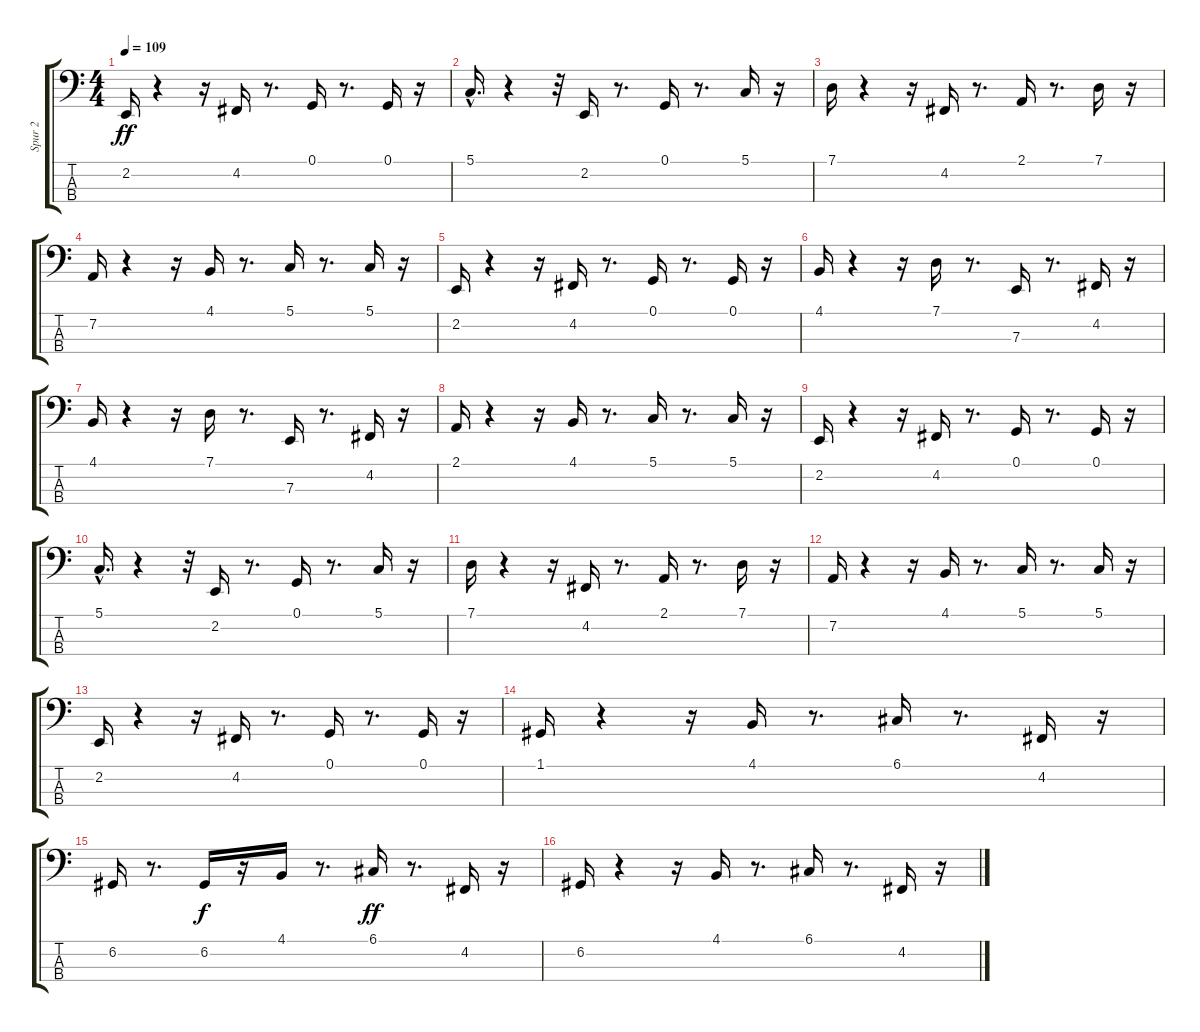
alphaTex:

\track ("Spur 2" "Spur 2") {instrument acousticgrandpiano}
\staff {score tabs}
\tuning (G2 D2 A1 E1) {hide}
\ts (4 4)
\tempo 109
\clef f4
\ks c
2.2.16{dy ff} r.4 r.16 4.2.16 r.8{d} 0.1.16 r.8{d} 0.1.16 r.16 |
5.1{hac}.16{d} r.4 r.32 2.2.16 r.8{d} 0.1.16 r.8{d} 5.1.16 r.16 |
7.1.16 r.4 r.16 4.2.16 r.8{d} 2.1.16 r.8{d} 7.1.16 r.16 |
7.2.16 r.4 r.16 4.1.16 r.8{d} 5.1.16 r.8{d} 5.1.16 r.16 |
2.2.16 r.4 r.16 4.2.16 r.8{d} 0.1.16 r.8{d} 0.1.16 r.16 |
4.1.16 r.4 r.16 7.1.16 r.8{d} 7.3.16 r.8{d} 4.2.16 r.16 |
4.1.16 r.4 r.16 7.1.16 r.8{d} 7.3.16 r.8{d} 4.2.16 r.16 |
2.1.16 r.4 r.16 4.1.16 r.8{d} 5.1.16 r.8{d} 5.1.16 r.16 |
2.2.16 r.4 r.16 4.2.16 r.8{d} 0.1.16 r.8{d} 0.1.16 r.16 |
5.1{hac}.16{d} r.4 r.32 2.2.16 r.8{d} 0.1.16 r.8{d} 5.1.16 r.16 |
7.1.16 r.4 r.16 4.2.16 r.8{d} 2.1.16 r.8{d} 7.1.16 r.16 |
7.2.16 r.4 r.16 4.1.16 r.8{d} 5.1.16 r.8{d} 5.1.16 r.16 |
2.2.16 r.4 r.16 4.2.16 r.8{d} 0.1.16 r.8{d} 0.1.16 r.16 |
1.1.16 r.4 r.16 4.1.16 r.8{d} 6.1.16 r.8{d} 4.2.16 r.16 |
6.2.16 r.8{d} 6.2.16{dy f} r.16 4.1.16 r.8{d} 6.1.16{dy ff} r.8{d} 4.2.16 r.16 |
6.2.16 r.4 r.16 4.1.16 r.8{d} 6.1.16 r.8{d} 4.2.16 r.16
